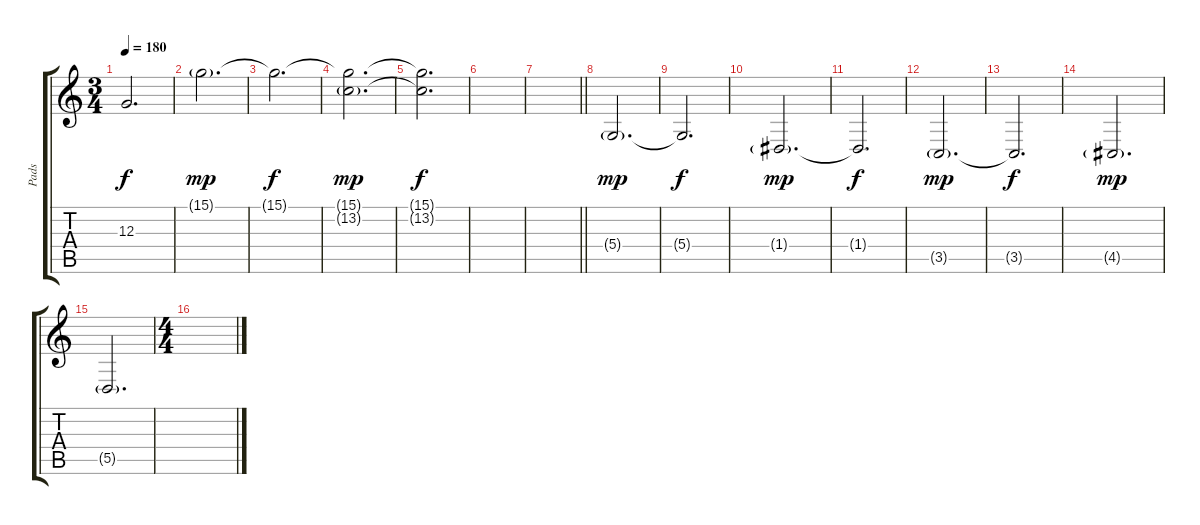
\track ("Pads" "Pads") {instrument pad1newage}
\staff {score tabs}
\tuning (E4 B3 G3 D3 A2 E2) {hide}
\ts (3 4)
\tempo 180
\clef g2
\ks c
12.3{t}.2{d dy f} |
15.1{g}.2{d dy mp} |
15.1{t}.2{d dy f} |
(15.1{t} 13.2{g}).2{d dy mp} |
(15.1{t} 13.2{t}).2{d dy f} |
|
\barLineRight lightlight
|
5.4{g}.2{d dy mp} |
5.4{t}.2{d dy f} |
1.4{g}.2{d dy mp} |
1.4{t}.2{d dy f} |
3.5{g}.2{d dy mp} |
3.5{t}.2{d dy f} |
4.5{g}.2{d dy mp} |
5.5{g}.2{d} |
\ts (4 4)
